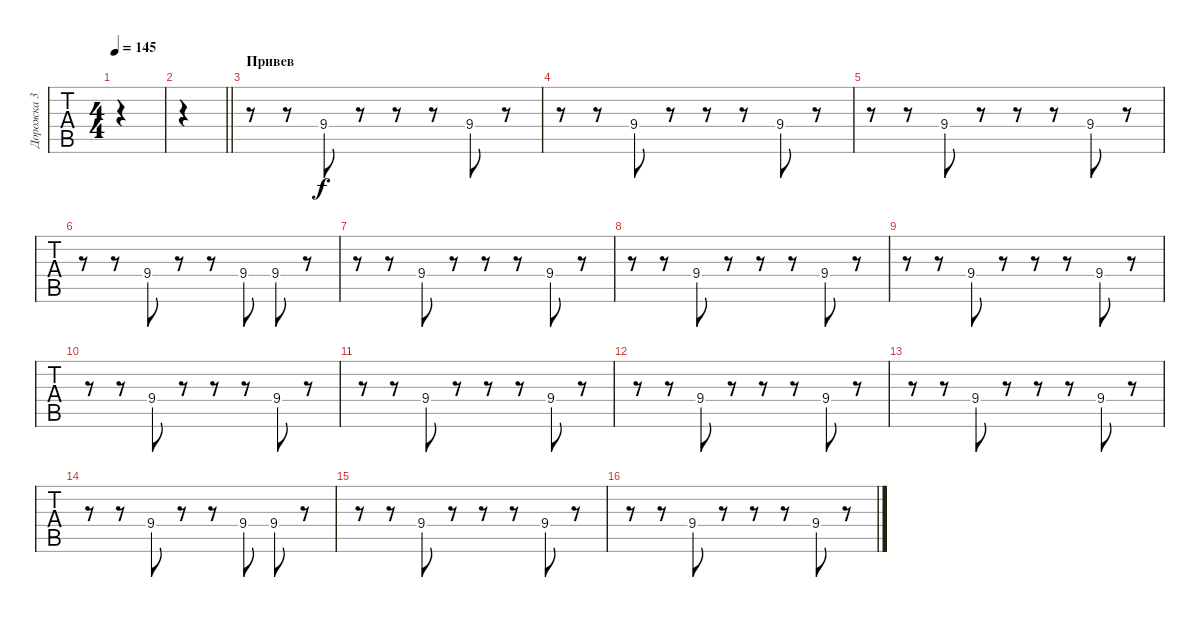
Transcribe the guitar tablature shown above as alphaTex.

\track ("Дорожка 3" "Дорожка 3") {instrument synthdrum}
\staff {tabs}
\tuning (E4 B3 G3 D3 A2 E2) {hide}
\ts (4 4)
\tempo 145
\clef g2
\ks c
|
\barLineRight lightlight
|
\section ("" "Привев")
r.8 r.8 9.4.8 r.8 r.8 r.8 9.4.8 r.8 |
r.8 r.8 9.4.8 r.8 r.8 r.8 9.4.8 r.8 |
r.8 r.8 9.4.8 r.8 r.8 r.8 9.4.8 r.8 |
r.8 r.8 9.4.8 r.8 r.8 9.4.8 9.4.8 r.8 |
r.8 r.8 9.4.8 r.8 r.8 r.8 9.4.8 r.8 |
r.8 r.8 9.4.8 r.8 r.8 r.8 9.4.8 r.8 |
r.8 r.8 9.4.8 r.8 r.8 r.8 9.4.8 r.8 |
r.8 r.8 9.4.8 r.8 r.8 r.8 9.4.8 r.8 |
r.8 r.8 9.4.8 r.8 r.8 r.8 9.4.8 r.8 |
r.8 r.8 9.4.8 r.8 r.8 r.8 9.4.8 r.8 |
r.8 r.8 9.4.8 r.8 r.8 r.8 9.4.8 r.8 |
r.8 r.8 9.4.8 r.8 r.8 9.4.8 9.4.8 r.8 |
r.8 r.8 9.4.8 r.8 r.8 r.8 9.4.8 r.8 |
r.8 r.8 9.4.8 r.8 r.8 r.8 9.4.8 r.8
